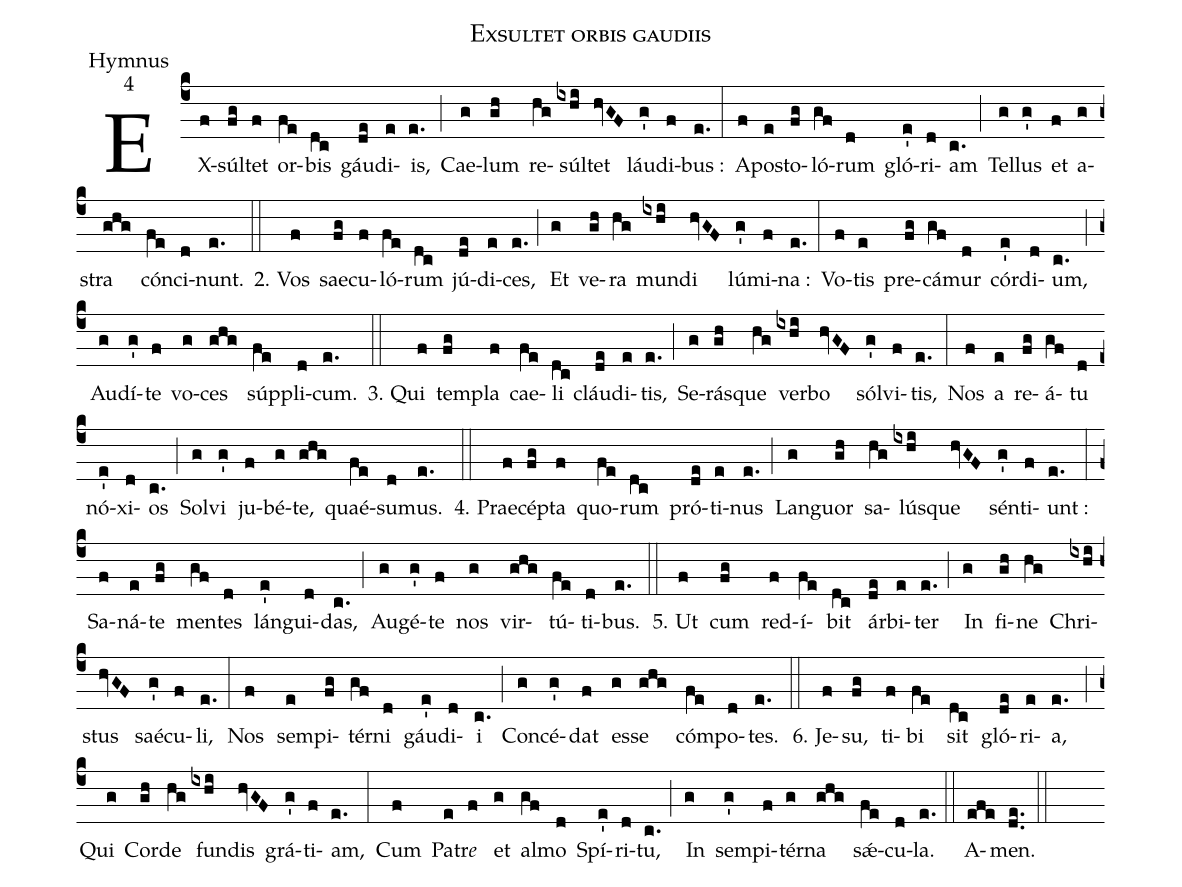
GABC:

name:Exsultet orbis gaudiis;
office-part:Hymnus;
mode:4;
%%
(c4) EX(f)súl(fg)tet(f) or(fe)bis(dc) gáu(de)di(e)is,(e.) (;) Cae(g)lum(gh) re(hg)súl(ixhi)tet(hvGF) láu(g')di(f)bus :(e.) (:) A(f)po(e)sto(fg)ló(gf)rum(d) gló(e')ri(d)am(c.) (;) Tel(g)lus(g') et(f) a(g)stra(ghg) cón(fe)ci(d)nunt.(e.) (::)
2. Vos(f) sae(fg)cu(f)ló(fe)rum(dc) jú(de)di(e)ces,(e.) (;) Et(g) ve(gh)ra(hg) mun(ixhi)di(hvGF) lú(g')mi(f)na :(e.) (:) Vo(f)tis(e) pre(fg)cá(gf)mur(d) cór(e')di(d)um,(c.) (;) Au(g)dí(g')te(f) vo(g)ces(ghg) súp(fe)pli(d)cum.(e.) (::)
3. Qui(f) tem(fg)pla(f) cae(fe)li(dc) cláu(de)di(e)tis,(e.) (;) Se(g)rás(gh)que(hg) ver(ixhi)bo(hvGF) sól(g')vi(f)tis,(e.) (:) Nos(f) a(e) re(fg)á(gf)tu(d) nó(e')xi(d)os(c.) (;) Sol(g)vi(g') ju(f)bé(g)te,(ghg) quaé(fe)su(d)mus.(e.) (::)
4. Prae(f)cé(fg)pta(f) quo(fe)rum(dc) pró(de)ti(e)nus(e.) (;) Lan(g)guor(gh) sa(hg)lús(ixhi)que(hvGF) sén(g')ti(f)unt :(e.) (:) Sa(f)ná(e)te(fg) men(gf)tes(d) lán(e')gui(d)das,(c.) (;) Au(g)gé(g')te(f) nos(g) vir(ghg)tú(fe)ti(d)bus.(e.) (::)
5. Ut(f) cum(fg) red(f)í(fe)bit(dc) ár(de)bi(e)ter(e.) (;) In(g) fi(gh)ne(hg) Chri(ixhi)stus(hvGF) saé(g')cu(f)li,(e.) (:) Nos(f) sem(e)pi(fg)tér(gf)ni(d) gáu(e')di(d)i(c.) (;) Con(g)cé(g')dat(f) es(g)se(ghg) cóm(fe)po(d)tes.(e.) (::)
6. Je(f)su,(fg) ti(f)bi(fe) sit(dc) gló(de)ri(e)a,(e.) (;)
Qui(g) Cor(gh)de(hg) fun(ixhi)dis(hvGF) grá(g')ti(f)am,(e.) (:)
Cum(f) Pa(e)tr<i>e</i>(f) et(g) al(gf)mo(d) Spí(e')ri(d)tu,(c.) (;)
In(g) sem(g')pi(f)tér(g)na(ghg) sǽ(fe)cu(d)la.(e.) (::)
A(efe)men.(de..) (::)
